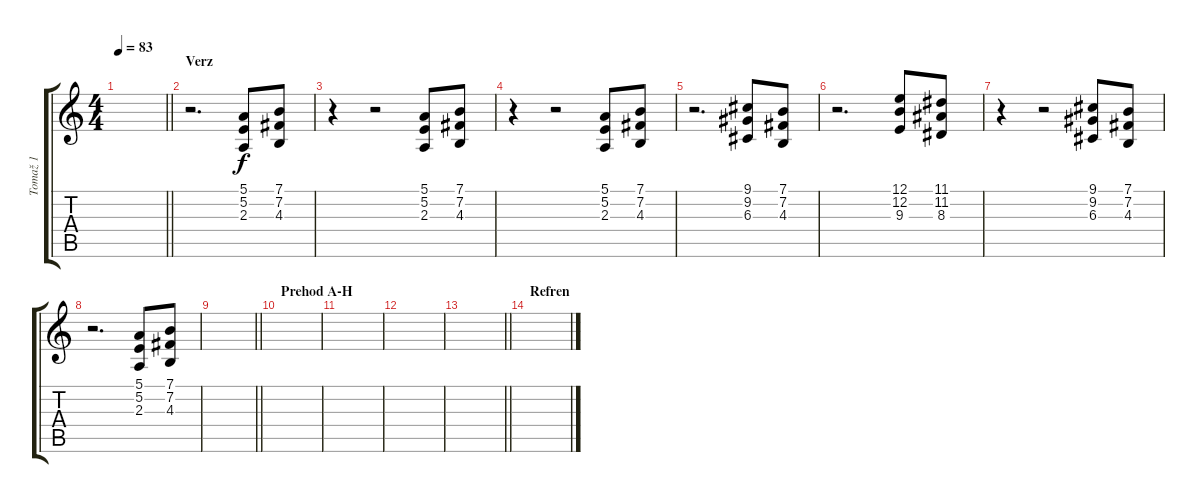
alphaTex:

\track ("Tomaž 1" "Tomaž 1") {instrument drawbarorgan}
\staff {score tabs}
\tuning (E4 B3 G3 D3 A2 E2) {hide}
\ts (4 4)
\tempo 83
\clef g2
\barLineRight lightlight
\ks c
|
\section ("" "Verz")
r.2{d} (5.1 5.2 2.3).8 (7.1 7.2 4.3).8 |
r.4 r.2 (5.1 5.2 2.3).8 (7.1 7.2 4.3).8 |
r.4 r.2 (5.1 5.2 2.3).8 (7.1 7.2 4.3).8 |
r.2{d} (9.1 9.2 6.3).8 (7.1 7.2 4.3).8 |
r.2{d} (12.1 12.2 9.3).8 (11.1 11.2 8.3).8 |
r.4 r.2 (9.1 9.2 6.3).8 (7.1 7.2 4.3).8 |
r.2{d} (5.1 5.2 2.3).8 (7.1 7.2 4.3).8 |
\barLineRight lightlight
|
\section ("" "Prehod A-H")
|
|
|
\barLineRight lightlight
|
\section ("" "Refren")
